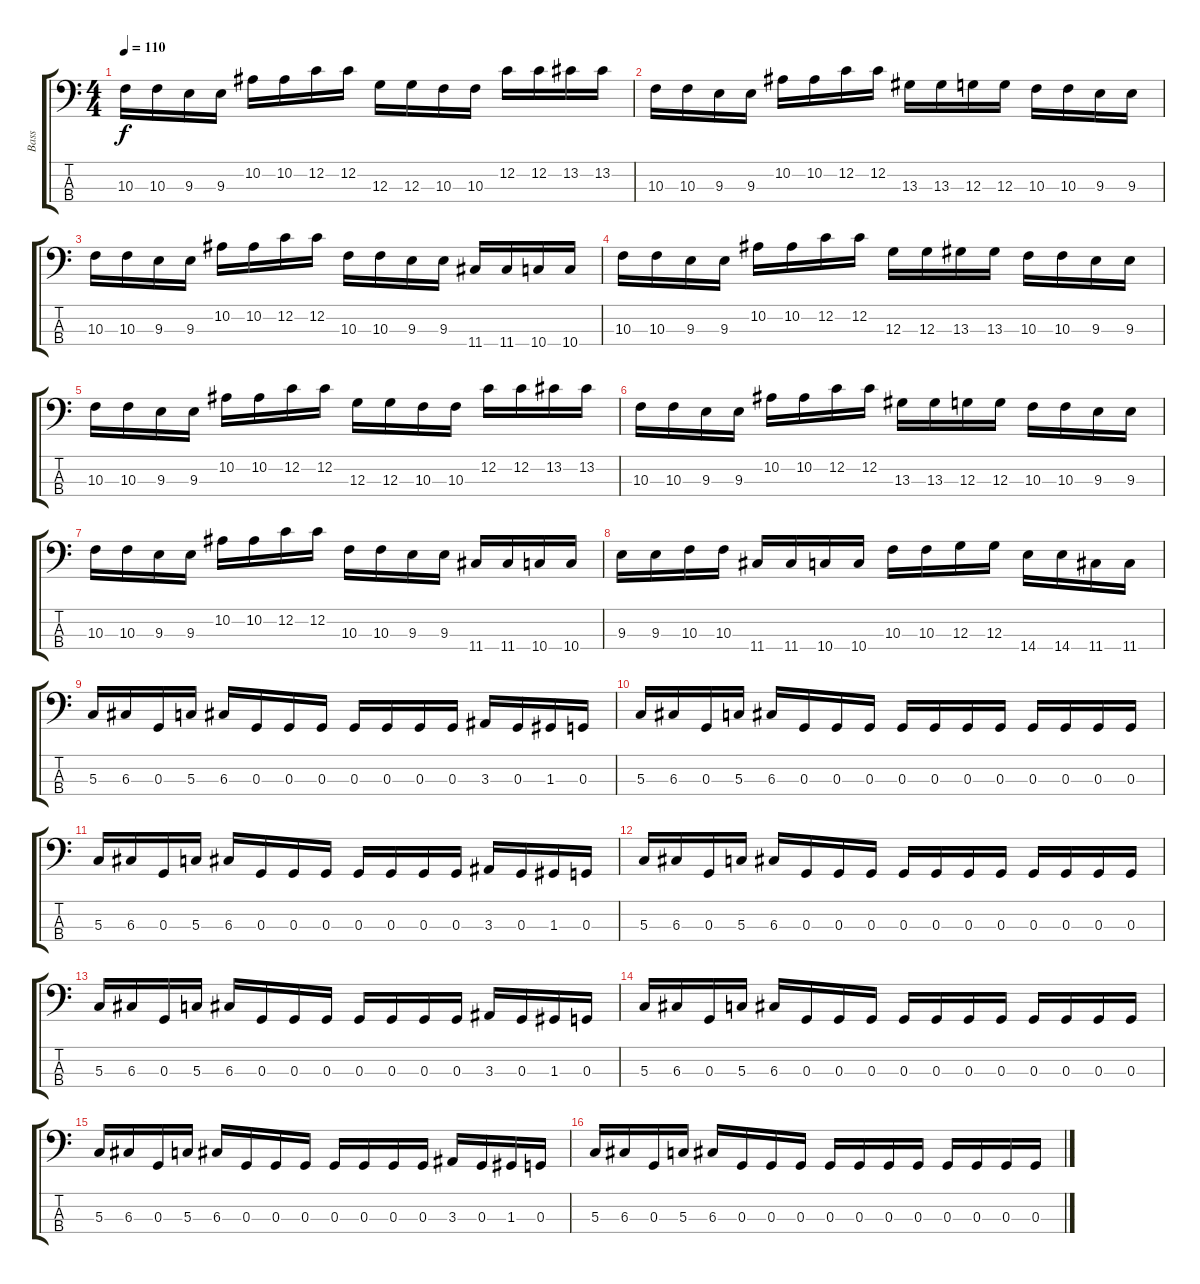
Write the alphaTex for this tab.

\track ("Bass" "Bass") {instrument electricbasspick}
\staff {score tabs}
\tuning (F2 C2 G1 D1) {hide}
\ts (4 4)
\tempo 110
\clef f4
\ks c
10.3.16{dy f} 10.3.16 9.3.16 9.3.16 10.2.16 10.2.16 12.2.16 12.2.16 12.3.16 12.3.16 10.3.16 10.3.16 12.2.16 12.2.16 13.2.16 13.2.16 |
10.3.16 10.3.16 9.3.16 9.3.16 10.2.16 10.2.16 12.2.16 12.2.16 13.3.16 13.3.16 12.3.16 12.3.16 10.3.16 10.3.16 9.3.16 9.3.16 |
10.3.16 10.3.16 9.3.16 9.3.16 10.2.16 10.2.16 12.2.16 12.2.16 10.3.16 10.3.16 9.3.16 9.3.16 11.4.16 11.4.16 10.4.16 10.4.16 |
10.3.16 10.3.16 9.3.16 9.3.16 10.2.16 10.2.16 12.2.16 12.2.16 12.3.16 12.3.16 13.3.16 13.3.16 10.3.16 10.3.16 9.3.16 9.3.16 |
10.3.16 10.3.16 9.3.16 9.3.16 10.2.16 10.2.16 12.2.16 12.2.16 12.3.16 12.3.16 10.3.16 10.3.16 12.2.16 12.2.16 13.2.16 13.2.16 |
10.3.16 10.3.16 9.3.16 9.3.16 10.2.16 10.2.16 12.2.16 12.2.16 13.3.16 13.3.16 12.3.16 12.3.16 10.3.16 10.3.16 9.3.16 9.3.16 |
10.3.16 10.3.16 9.3.16 9.3.16 10.2.16 10.2.16 12.2.16 12.2.16 10.3.16 10.3.16 9.3.16 9.3.16 11.4.16 11.4.16 10.4.16 10.4.16 |
9.3.16 9.3.16 10.3.16 10.3.16 11.4.16 11.4.16 10.4.16 10.4.16 10.3.16 10.3.16 12.3.16 12.3.16 14.4.16 14.4.16 11.4.16 11.4.16 |
5.3.16 6.3.16 0.3.16 5.3.16 6.3.16 0.3.16 0.3.16 0.3.16 0.3.16 0.3.16 0.3.16 0.3.16 3.3.16 0.3.16 1.3.16 0.3.16 |
5.3.16 6.3.16 0.3.16 5.3.16 6.3.16 0.3.16 0.3.16 0.3.16 0.3.16 0.3.16 0.3.16 0.3.16 0.3.16 0.3.16 0.3.16 0.3.16 |
5.3.16 6.3.16 0.3.16 5.3.16 6.3.16 0.3.16 0.3.16 0.3.16 0.3.16 0.3.16 0.3.16 0.3.16 3.3.16 0.3.16 1.3.16 0.3.16 |
5.3.16 6.3.16 0.3.16 5.3.16 6.3.16 0.3.16 0.3.16 0.3.16 0.3.16 0.3.16 0.3.16 0.3.16 0.3.16 0.3.16 0.3.16 0.3.16 |
5.3.16 6.3.16 0.3.16 5.3.16 6.3.16 0.3.16 0.3.16 0.3.16 0.3.16 0.3.16 0.3.16 0.3.16 3.3.16 0.3.16 1.3.16 0.3.16 |
5.3.16 6.3.16 0.3.16 5.3.16 6.3.16 0.3.16 0.3.16 0.3.16 0.3.16 0.3.16 0.3.16 0.3.16 0.3.16 0.3.16 0.3.16 0.3.16 |
5.3.16 6.3.16 0.3.16 5.3.16 6.3.16 0.3.16 0.3.16 0.3.16 0.3.16 0.3.16 0.3.16 0.3.16 3.3.16 0.3.16 1.3.16 0.3.16 |
5.3.16 6.3.16 0.3.16 5.3.16 6.3.16 0.3.16 0.3.16 0.3.16 0.3.16 0.3.16 0.3.16 0.3.16 0.3.16 0.3.16 0.3.16 0.3.16
